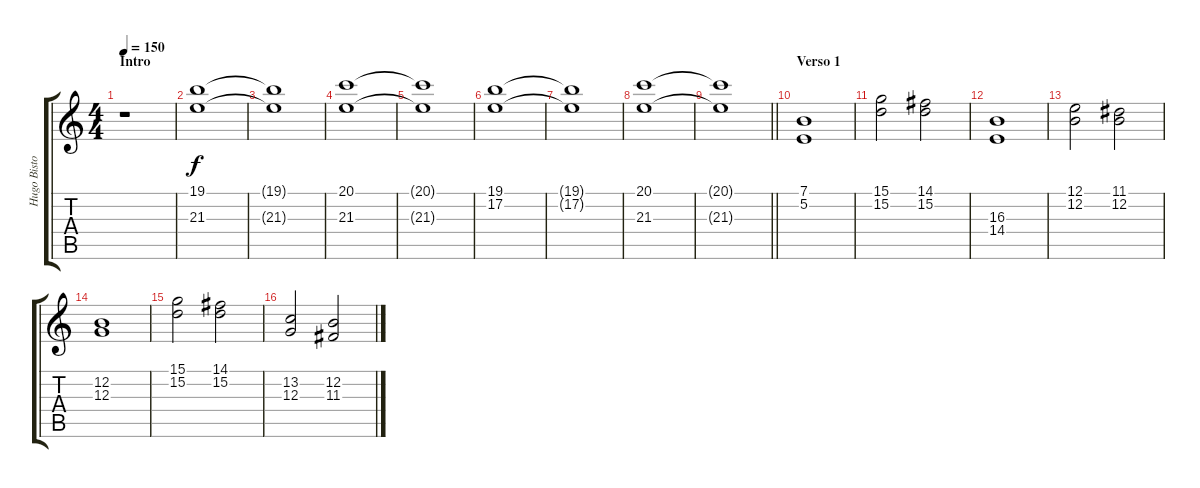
\track ("Hugo Bistolfi" "Hugo Bisto") {instrument synthstrings1}
\staff {score tabs}
\tuning (E4 B3 G3 D3 A2 E2) {hide}
\ts (4 4)
\section ("" "Intro")
\tempo 150
\clef g2
\ks c
r.1{dy f instrument synthstrings1} |
(19.1 21.3).1 |
(19.1{t} 21.3{t}).1 |
(20.1 21.3).1 |
(20.1{t} 21.3{t}).1 |
(19.1 17.2).1 |
(19.1{t} 17.2{t}).1 |
(20.1 21.3).1 |
\barLineRight lightlight
(20.1{t} 21.3{t}).1 |
\section ("" "Verso 1")
(7.1 5.2).1 |
(15.1 15.2).2 (14.1 15.2).2 |
(16.3 14.4).1 |
(12.1 12.2).2 (11.1 12.2).2 |
(12.2 12.3).1 |
(15.1 15.2).2 (14.1 15.2).2 |
(13.2 12.3).2 (12.2 11.3).2
